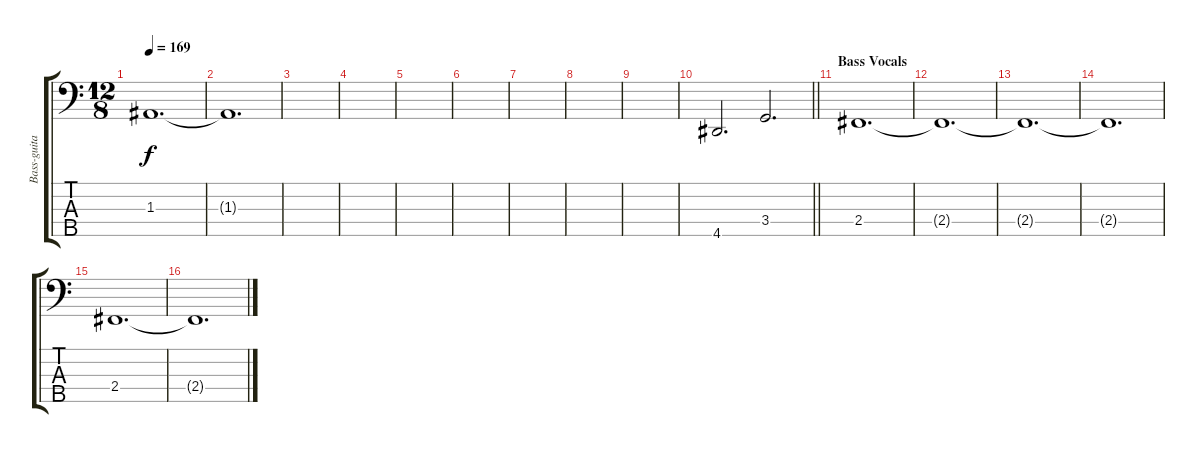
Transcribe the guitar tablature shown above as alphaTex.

\track ("Bass-guitar - Vortex" "Bass-guita") {instrument electricbassfinger}
\staff {score tabs}
\tuning (G2 D2 A1 E1 B0) {hide}
\ts (12 8)
\tempo 169
\clef f4
\ks c
1.3{t}.1{d dy f} |
1.3{t}.1{d} |
|
|
|
|
|
|
|
\barLineRight lightlight
4.5.2{d} 3.4.2{d} |
\section ("" "Bass Vocals")
2.4.1{d} |
2.4{t}.1{d} |
2.4{t}.1{d} |
2.4{t}.1{d} |
2.4.1{d} |
2.4{t}.1{d}
